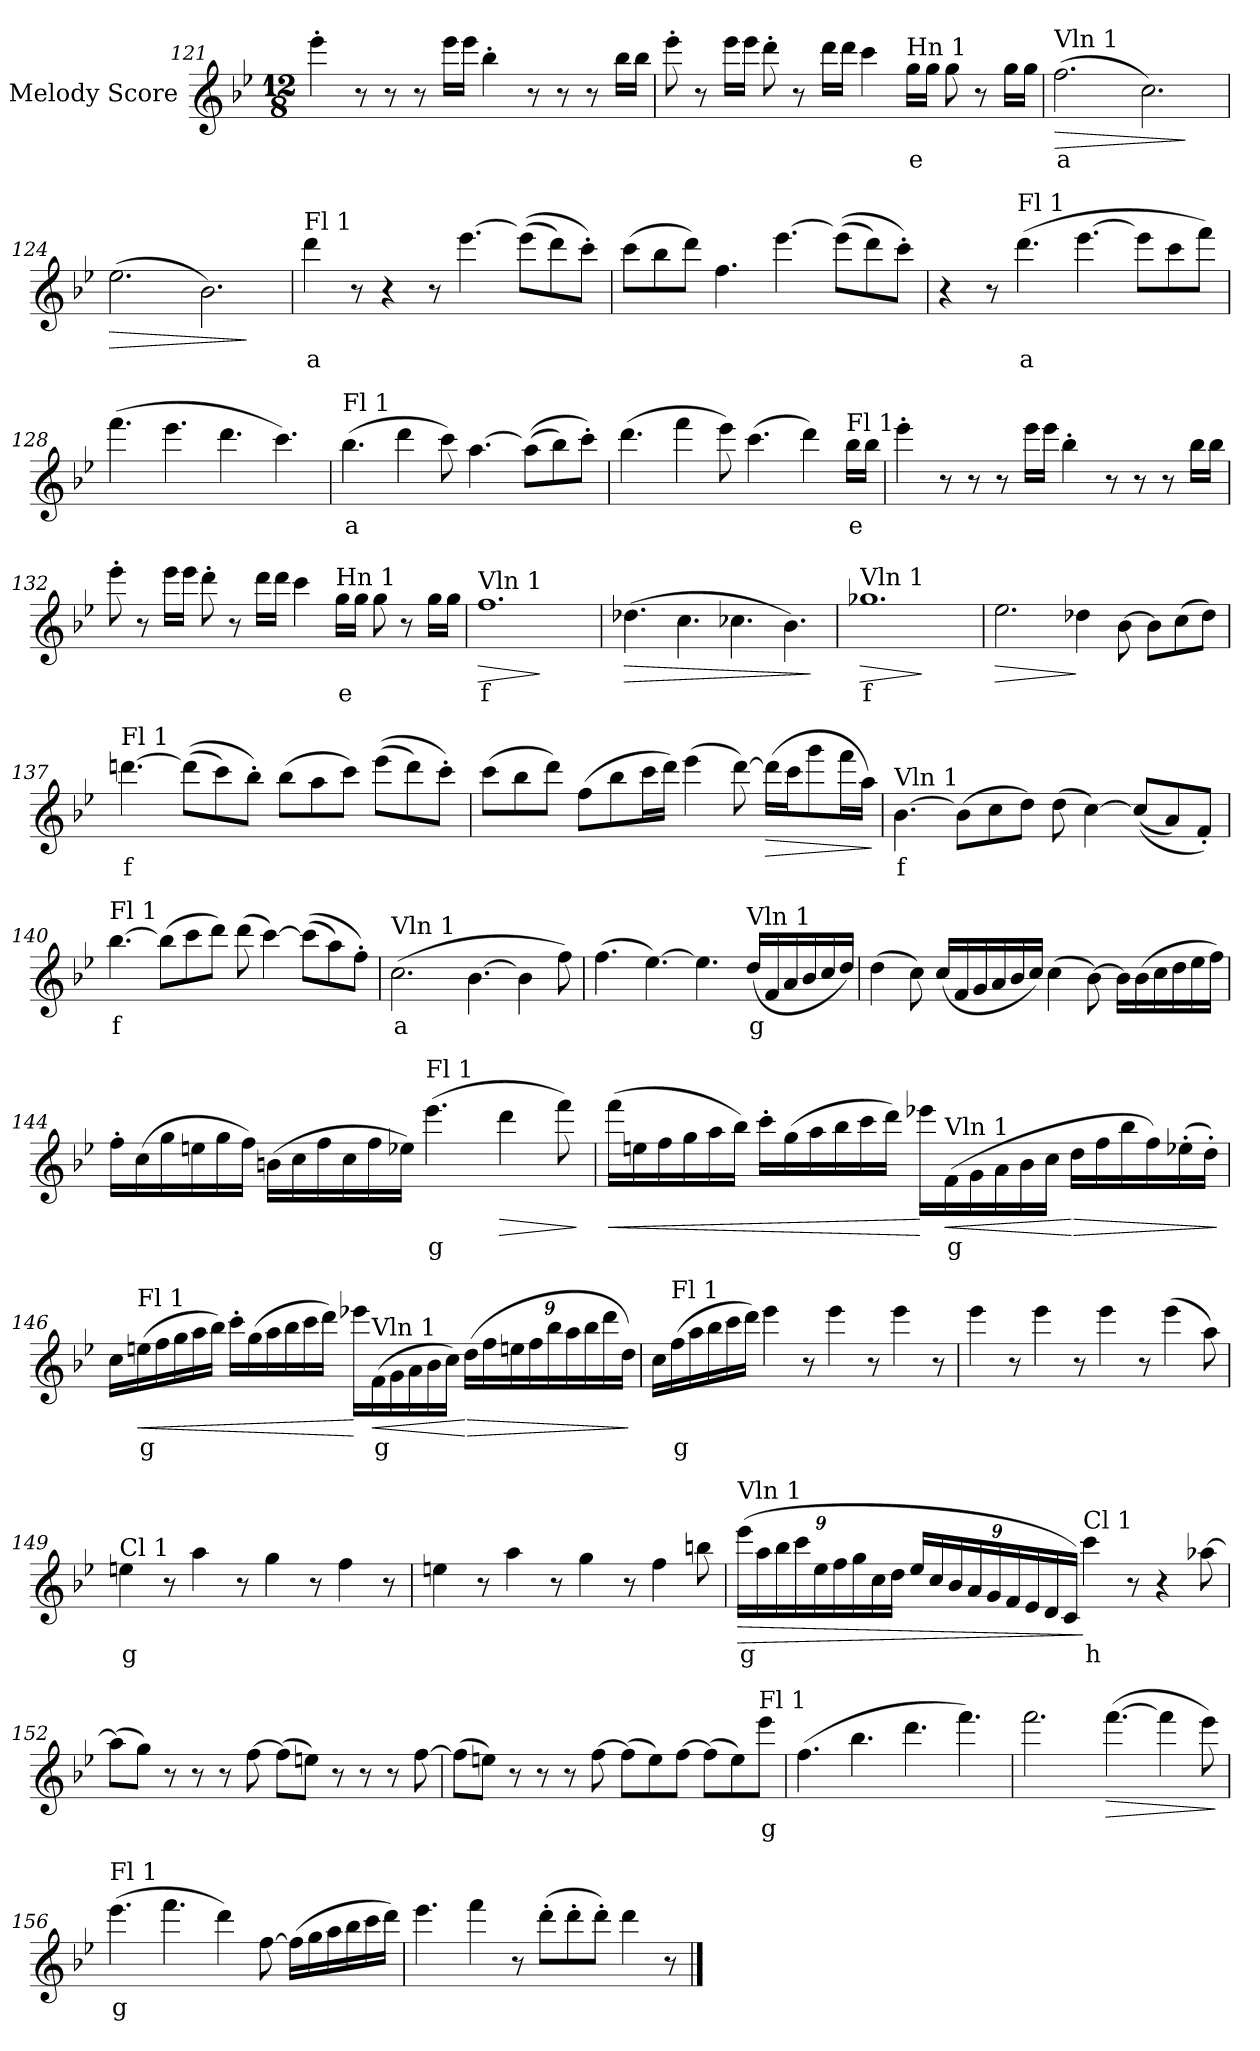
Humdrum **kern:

**kern	**text	**dynam
*part1	*part1	*part1
*staff1	*staff1	*staff1
*I"Melody Score	*	*
*clefG2	*	*
*k[b-e-]	*	*
*M12/8	*	*
=121	=121	=121
4eee-'\	.	.
8r	.	.
8r	.	.
8r	.	.
16eee-\LL	.	.
16eee-\JJ	.	.
4bb-'\	.	.
8r	.	.
8r	.	.
8r	.	.
16bb-\LL	.	.
16bb-\JJ	.	.
=122	=122	=122
8eee-'\	.	.
8r	.	.
16eee-\LL	.	.
16eee-\JJ	.	.
8ddd'\	.	.
8r	.	.
16ddd\LL	.	.
16ddd\JJ	.	.
4ccc\	.	.
!LO:TX:a:t=Hn 1	!	!
!	!LO:LY:b:color=#FF0000	!
16gg\LL	e	.
16gg\JJ	.	.
8gg\	.	.
8r	.	.
16gg\LL	.	.
16gg\JJ	.	.
=123	=123	=123
!LO:TX:a:t=Vln 1	!	!
!	!LO:LY:b:color=#FF0000	!LO:HP:b
(2.ff\	a	>
2.cc\)	.	.
.	.	]
=124	=124	=124
!	!	!LO:HP:b
(2.ee-\	.	>
2.b-\)	.	.
.	.	]
=125	=125	=125
!LO:TX:a:t=Fl 1	!	!
!	!LO:LY:b:color=#FF0000	!
4ddd\	a	.
8r	.	.
4r	.	.
8r	.	.
[4.eee-\	.	.
((8eee-\L]	.	.
8ddd\)	.	.
8ccc'\J)	.	.
=126	=126	=126
(8ccc\L	.	.
8bb-\	.	.
8ddd\J)	.	.
4.ff\	.	.
[4.eee-\	.	.
((8eee-\L]	.	.
8ddd\)	.	.
8ccc'\J)	.	.
=127	=127	=127
4r	.	.
8r	.	.
!LO:TX:a:t=Fl 1	!	!
!	!LO:LY:b:color=#FF0000	!
(4.ddd\	a	.
[4.eee-\	.	.
8eee-\L]	.	.
8ccc\	.	.
8fff\J)	.	.
=128	=128	=128
(4.fff\	.	.
4.eee-\	.	.
4.ddd\	.	.
4.ccc\)	.	.
=129	=129	=129
!LO:TX:a:t=Fl 1	!	!
!	!LO:LY:b:color=#FF0000	!
(4.bb-\	a	.
4ddd\	.	.
8ccc\)	.	.
[4.aa\	.	.
((8aa\L]	.	.
8bb-\)	.	.
8ccc'\J)	.	.
=130	=130	=130
(4.ddd\	.	.
4fff\	.	.
8eee-\)	.	.
(4.ccc\	.	.
4ddd\)	.	.
!LO:TX:a:t=Fl 1	!	!
!	!LO:LY:b:color=#FF0000	!
16bb-\LL	e	.
16bb-\JJ	.	.
=131	=131	=131
4eee-'\	.	.
8r	.	.
8r	.	.
8r	.	.
16eee-\LL	.	.
16eee-\JJ	.	.
4bb-'\	.	.
8r	.	.
8r	.	.
8r	.	.
16bb-\LL	.	.
16bb-\JJ	.	.
=132	=132	=132
8eee-'\	.	.
8r	.	.
16eee-\LL	.	.
16eee-\JJ	.	.
8ddd'\	.	.
8r	.	.
16ddd\LL	.	.
16ddd\JJ	.	.
4ccc\	.	.
!LO:TX:a:t=Hn 1	!	!
!	!LO:LY:b:color=#FF0000	!
16gg\LL	e	.
16gg\JJ	.	.
8gg\	.	.
8r	.	.
16gg\LL	.	.
16gg\JJ	.	.
=133	=133	=133
!LO:TX:a:t=Vln 1	!	!
!	!LO:LY:b:color=#FF0000	!LO:HP:b
1.ff	f	>
.	.	]
=134	=134	=134
!	!	!LO:HP:b
(4.dd-X\	.	>
4.cc\	.	.
4.cc-X\	.	.
4.b-\)	.	.
.	.	]
=135	=135	=135
!LO:TX:a:t=Vln 1	!	!
!	!LO:LY:b:color=#FF0000	!LO:HP:b
1.gg-X	f	>
.	.	]
=136	=136	=136
!	!	!LO:HP:b
2.ee-\	.	>
4dd-X\	.	]
[8b-\	.	.
8b-\L]	.	.
(8cc\	.	.
8dd-\J)	.	.
=137	=137	=137
!LO:TX:a:t=Fl 1	!	!
!	!LO:LY:b:color=#FF0000	!
[4.dddn\	f	.
((8ddd\L]	.	.
8ccc\)	.	.
8bb-'\J)	.	.
(8bb-\L	.	.
8aa\	.	.
8ccc\J)	.	.
((8eee-\L	.	.
8ddd\)	.	.
8ccc'\J)	.	.
=138	=138	=138
(8ccc\L	.	.
8bb-\	.	.
8ddd\J)	.	.
(8ff\L	.	.
8bb-\	.	.
16ccc\L	.	.
16ddd\JJ)	.	.
(4eee-\	.	.
[8ddd\)	.	.
!	!	!LO:HP:b
(16ddd\LL]	.	>
16ccc\J	.	.
8ggg\	.	.
16fff\L	.	.
16aa\JJ)	.	.
.	.	]
=139	=139	=139
!LO:TX:a:t=Vln 1	!	!
!	!LO:LY:b:color=#FF0000	!
[4.b-\	f	.
(8b-\L]	.	.
8cc\	.	.
8dd\J)	.	.
(8dd\	.	.
[4cc\)	.	.
((8cc/L]	.	.
8a/)	.	.
8f'/J)	.	.
=140	=140	=140
!LO:TX:a:t=Fl 1	!	!
!	!LO:LY:b:color=#FF0000	!
[4.bb-\	f	.
(8bb-\L]	.	.
8ccc\	.	.
8ddd\J)	.	.
(8ddd\	.	.
[4ccc\)	.	.
((8ccc\L]	.	.
8aa\)	.	.
8ff'\J)	.	.
=141	=141	=141
!LO:TX:a:t=Vln 1	!	!
!	!LO:LY:b:color=#FF0000	!
(2.cc\	a	.
[4.b-\	.	.
4b-\]	.	.
8ff\)	.	.
=142	=142	=142
(4.ff\	.	.
[4.ee-\)	.	.
4.ee-\]	.	.
!LO:TX:a:t=Vln 1	!	!
!	!LO:LY:b:color=#FF0000	!
(16dd/LL	g	.
16f/	.	.
16a/	.	.
16b-/	.	.
16cc/	.	.
16dd/JJ)	.	.
=143	=143	=143
(4dd\	.	.
8cc\)	.	.
(16cc/LL	.	.
16f/	.	.
16g/	.	.
16a/	.	.
16b-/	.	.
16cc/JJ)	.	.
(4cc\	.	.
[8b-\)	.	.
16b-\LL]	.	.
(16b-\	.	.
16cc\	.	.
16dd\	.	.
16ee-\	.	.
16ff\JJ)	.	.
=144	=144	=144
16ff'\LL	.	.
(16cc\	.	.
16gg\	.	.
16een\	.	.
16gg\	.	.
16ff\JJ)	.	.
(16bn\LL	.	.
16cc\	.	.
16ff\	.	.
16cc\	.	.
16ff\	.	.
16ee-X\JJ)	.	.
!LO:TX:a:t=Fl 1	!	!
!	!LO:LY:b:color=#FF0000	!
(4.eee-\	g	.
!	!	!LO:HP:b
4ddd\	.	>
8fff\)	.	.
.	.	]
=145	=145	=145
!	!	!LO:HP:b
(16fff\LL	.	<
16een\	.	.
16ff\	.	.
16gg\	.	.
16aa\	.	.
16bb-\JJ)	.	.
16ccc'\LL	.	.
(16gg\	.	.
16aa\	.	.
16bb-\	.	.
16ccc\	.	.
16ddd\JJ)	.	.
16eee-X\LL	.	[
!LO:TX:a:t=Vln 1	!	!
!	!LO:LY:b:color=#FF0000	!LO:HP:b
(16f\	g	<
16g\	.	.
16a\	.	.
16b-\	.	.
16cc\JJ	.	.
!	!	!LO:HP:n=1:b
16dd\LL	.	[ >
16ff\	.	.
16bb-\	.	.
16ff\)	.	.
(16ee-'\	.	.
16dd'\JJ)	.	.
.	.	]
=146	=146	=146
16cc\LL	.	.
!LO:TX:a:t=Fl 1	!	!
!	!LO:LY:b:color=#FF0000	!LO:HP:b
(16een\	g	<
16ff\	.	.
16gg\	.	.
16aa\	.	.
16bb-\JJ)	.	.
16ccc'\LL	.	.
(16gg\	.	.
16aa\	.	.
16bb-\	.	.
16ccc\	.	.
16ddd\JJ)	.	.
16eee-X\LL	.	[
!LO:TX:a:t=Vln 1	!	!
!	!LO:LY:b:color=#FF0000	!LO:HP:b
(16f\	g	<
16g\	.	.
16a\	.	.
16b-\	.	.
16cc\JJ)	.	.
!	!	!LO:HP:n=1:b
(24dd\LL	.	[ >
24ff\	.	.
24een\	.	.
24ff\	.	.
24bb-\	.	.
24aa\	.	.
24bb-\	.	.
24ddd\	.	.
24dd\JJ)	.	.
.	.	]
=147	=147	=147
16cc\LL	.	.
!LO:TX:a:t=Fl 1	!	!
!	!LO:LY:b:color=#FF0000	!
(16ff\	g	.
16aa\	.	.
16bb-\	.	.
16ccc\	.	.
16ddd\JJ)	.	.
4eee-\	.	.
8r	.	.
4eee-\	.	.
8r	.	.
4eee-\	.	.
8r	.	.
=148	=148	=148
4eee-\	.	.
8r	.	.
4eee-\	.	.
8r	.	.
4eee-\	.	.
8r	.	.
(4eee-\	.	.
8aa\)	.	.
=149	=149	=149
!LO:TX:a:t=Cl 1	!	!
!	!LO:LY:b:color=#FF0000	!
4ee\	g	.
8r	.	.
4aa\	.	.
8r	.	.
4gg\	.	.
8r	.	.
4ff\	.	.
8r	.	.
=150	=150	=150
4ee\	.	.
8r	.	.
4aa\	.	.
8r	.	.
4gg\	.	.
8r	.	.
4ff\	.	.
8bb\	.	.
=151	=151	=151
!LO:TX:a:t=Vln 1	!	!
!	!LO:LY:b:color=#FF0000	!LO:HP:b
(24eee-\LL	g	>
24aa\	.	.
24bb-\	.	.
24ccc\	.	.
24ee-\	.	.
24ff\	.	.
24gg\	.	.
24cc\	.	.
24dd\JJ	.	.
24ee-/LL	.	.
24cc/	.	.
24b-/	.	.
24a/	.	.
24g/	.	.
24f/	.	.
24e-/	.	.
24d/	.	.
24c/JJ)	.	.
!LO:TX:a:t=Cl 1	!	!
!	!LO:LY:b:color=#FF0000	!
4ccc\	h	]
8r	.	.
4r	.	.
[8aa-X\	.	.
=152	=152	=152
(8aa-\L]	.	.
8gg\J)	.	.
8r	.	.
8r	.	.
8r	.	.
[8ff\	.	.
(8ff\L]	.	.
8ee\J)	.	.
8r	.	.
8r	.	.
8r	.	.
[8ff\	.	.
=153	=153	=153
(8ff\L]	.	.
8ee\J)	.	.
8r	.	.
8r	.	.
8r	.	.
[8ff\	.	.
(8ff\L]	.	.
8ee\)	.	.
[8ff\J	.	.
(8ff\L]	.	.
8ee\)	.	.
!LO:TX:a:t=Fl 1	!	!
!	!LO:LY:b:color=#FF0000	!
8eee-\J	g	.
=154	=154	=154
(4.ff\	.	.
4.bb-\	.	.
4.ddd\	.	.
4.fff\)	.	.
=155	=155	=155
2.fff\	.	.
!	!	!LO:HP:b
([4.fff\	.	>
4fff\]	.	.
8eee-\)	.	.
.	.	]
=156	=156	=156
!LO:TX:a:t=Fl 1	!	!
!	!LO:LY:b:color=#FF0000	!
(4.eee-\	g	.
4.fff\	.	.
4ddd\)	.	.
[8ff\	.	.
(16ff\LL]	.	.
16gg\	.	.
16aa\	.	.
16bb-\	.	.
16ccc\	.	.
16ddd\JJ)	.	.
=157	=157	=157
4.eee-\	.	.
4fff\	.	.
8r	.	.
(8ddd'\L	.	.
8ddd'\	.	.
8ddd'\J)	.	.
4ddd\	.	.
8r	.	.
==	==	==
*-	*-	*-
